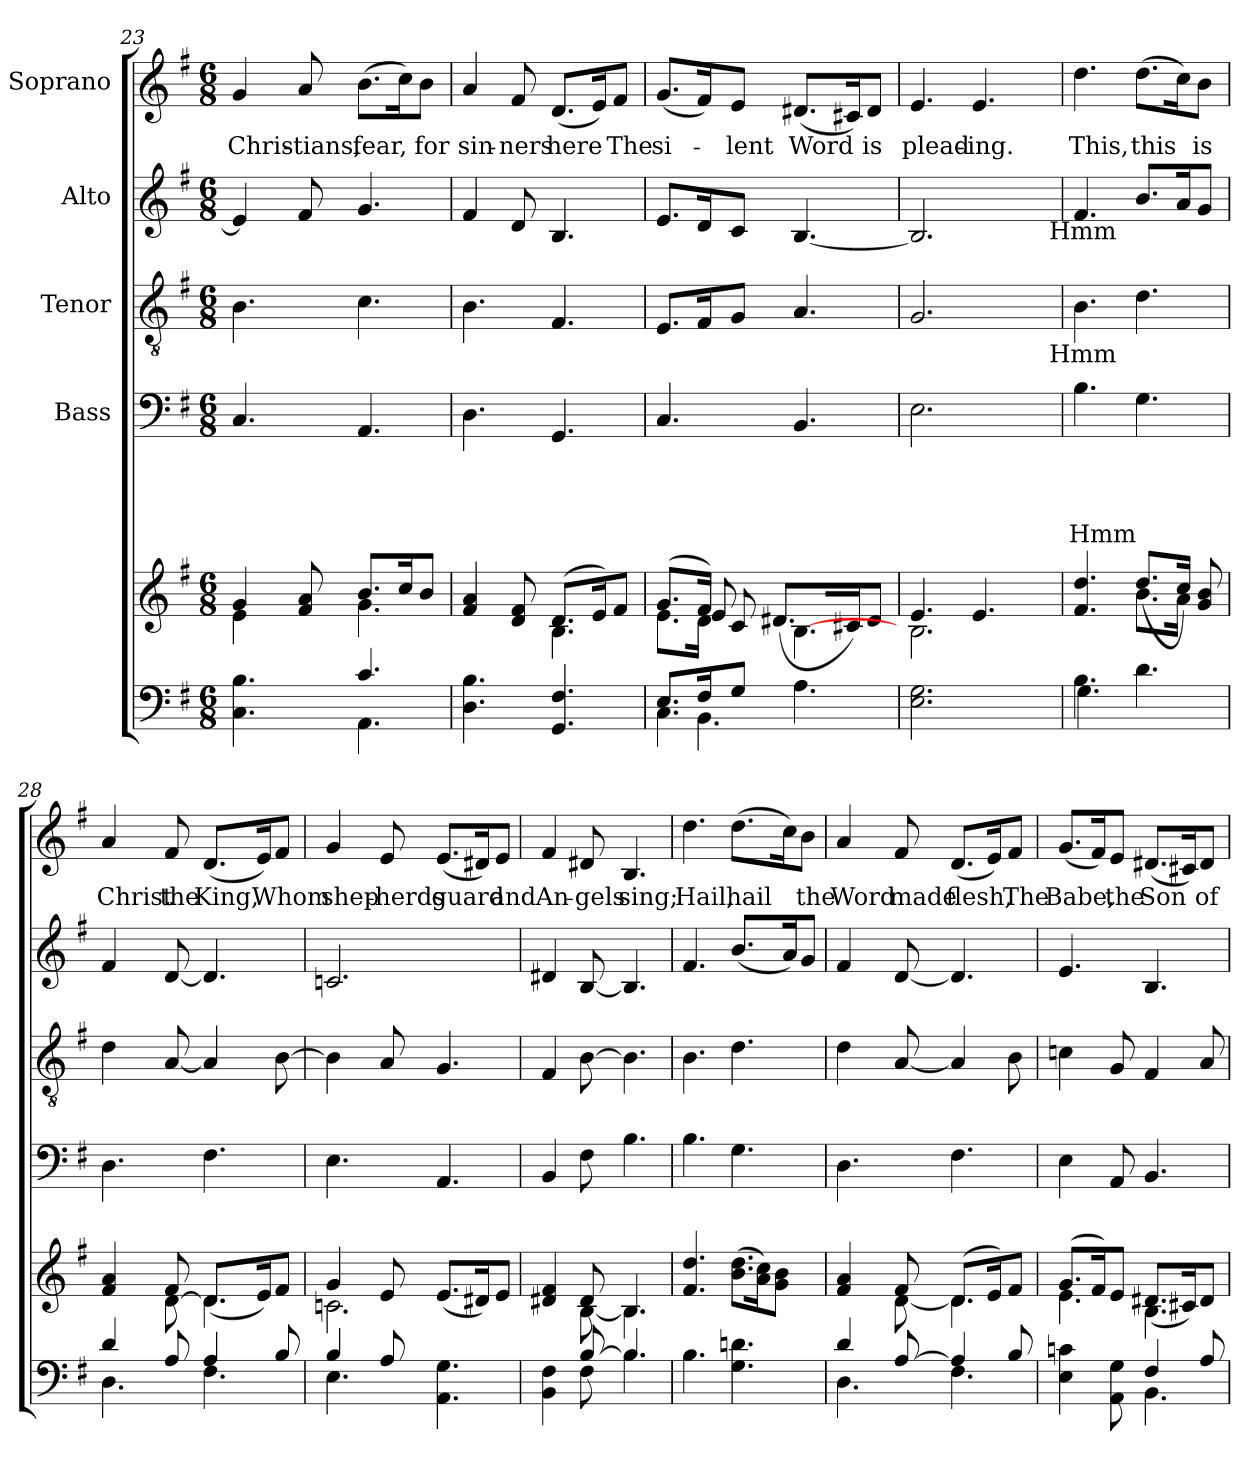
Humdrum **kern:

**kern	**kern	**kern	**text	**text	**text	**text	**kern	**kern	**kern	**text
*part5	*part5	*part4	*part4	*part4	*part4	*part4	*part3	*part2	*part1	*part1
*staff6	*staff5	*staff4	*staff4	*staff4	*staff4	*staff4	*staff3	*staff2	*staff1	*staff1
*	*	*I"Bass	*	*	*	*	*I"Tenor	*I"Alto	*I"Soprano	*
!!LO:PB:g=z
*clefF4	*clefG2	*clefF4	*	*	*	*	*clefGv2	*clefG2	*clefG2	*
*k[f#]	*k[f#]	*k[f#]	*	*	*	*	*k[f#]	*k[f#]	*k[f#]	*
*G:	*G:	*G:	*	*	*	*	*G:	*G:	*G:	*
*M6/8	*M6/8	*M6/8	*	*	*	*	*M6/8	*M6/8	*M6/8	*
=23	=23	=23	=23	=23	=23	=23	=23	=23	=23	=23
*^	*^	*	*	*	*	*	*	*	*	*
!	!	!	!	!	!	!	!	!	!	!	!	!LO:LY:b
4.C\ 4.B\	4.ryy	4e\	4g/	4.C/	.	.	.	.	4.B\	4e/]	4g/	Chris-
!	!	!	!	!	!	!	!	!	!	!	!	!LO:LY:b
.	.	8ryy	8f#/ 8a/	.	.	.	.	.	.	8f#/	8a/	-tians,
!	!	!	!	!	!	!	!	!	!	!	!	!LO:LY:b
4.AA\	4.c/	4.g\	8.b/L	4.AA/	.	.	.	.	4.c\	4.g/	(>8.b\L	fear,
.	.	.	16cc/k	.	.	.	.	.	.	.	16cc\k)	.
!	!	!	!	!	!	!	!	!	!	!	!	!LO:LY:b
.	.	.	8b/J	.	.	.	.	.	.	.	8b\J	for
*v	*v	*	*	*	*	*	*	*	*	*	*	*
=24	=24	=24	=24	=24	=24	=24	=24	=24	=24	=24	=24
!	!	!	!	!	!	!	!	!	!	!	!LO:LY:b
4.D\ 4.B\	4f#/ 4a/	4.ryy	4.D\	.	.	.	.	4.B\	4f#/	4a/	sin-
!	!	!	!	!	!	!	!	!	!	!	!LO:LY:b
.	8d/ 8f#/	.	.	.	.	.	.	.	8d/	8f#/	-ners
!	!	!	!	!	!	!	!	!	!	!	!LO:LY:b
4.GG/ 4.F#/	(>8.d/L	4.B\	4.GG/	.	.	.	.	4.F#/	4.B/	(<8.d/L	here
.	16e/k)	.	.	.	.	.	.	.	.	16e/k)	.
!	!	!	!	!	!	!	!	!	!	!	!LO:LY:b
.	8f#/J	.	.	.	.	.	.	.	.	8f#/J	The
=25	=25	=25	=25	=25	=25	=25	=25	=25	=25	=25	=25
*^	*^	*	*	*	*	*	*	*	*	*	*
*	*^	*	*	*^	*	*	*	*	*	*	*	*	*
!	!	!	!	!	!	!	!	!	!	!	!	!	!	!	!LO:LY:b
4.C\	8.E/L	8.ryy	(>8.g/L	8.e\L	8.ryy	4ryy	4.C/	.	.	.	.	8.E/L	8.e/L	(<8.g/L	si-
.	16F#/k	4.BB\	16f#/Jk)	16d\Jk	8e/	.	.	.	.	.	.	16F#/k	16d/k	16f#/k)	.
!	!	!	!	!	!	!	!	!	!	!	!	!	!	!	!LO:LY:b
.	8G/J	.	2ryy	8c/	.	16ryy	.	.	.	.	.	8G/J	8c/J	8e/J	-lent
.	.	.	.	.	16ryy	(>8.d#X/L	.	.	.	.	.	.	.	.	.
!	!	!	!	!	!	!	!	!	!	!	!	!	!	!	!LO:LY:b
4.ryy	4.A\	.	.	4.ryy	[<4.B\	.	4.BB/	.	.	.	.	4.A/	[<4.B/	(<8.d#X/L	Word
.	.	.	.	.	.	16ryy	.	.	.	.	.	.	.	.	.
.	.	8.ryy	.	.	.	16c#X/k)	.	.	.	.	.	.	.	16c#X/k)	.
!	!	!	!	!	!	!	!	!	!	!	!	!	!	!	!LO:LY:b
.	.	.	.	.	.	8d#/J	.	.	.	.	.	.	.	8d#/J	is
*v	*v	*v	*	*	*	*	*	*	*	*	*	*	*	*	*
=26	=26	=26	=26	=26	=26	=26	=26	=26	=26	=26	=26	=26	=26
!	!	!	!	!	!	!	!	!	!	!	!	!	!LO:LY:b
*	*	*v	*v	*v	*	*	*	*	*	*^	*^	*	*
2.E\ 2.G\	2.B\	4.e/	2.E\	.	.	.	.	2.G/	2ryy	2.B/]	2ryy	4.e/	plead-
!	!	!	!	!	!	!	!	!	!	!	!	!	!LO:LY:b
.	.	4.e/	.	.	.	.	.	.	.	.	.	4.e/	-ing.
.	.	.	.	.	.	.	.	.	8..ryy	.	8..ryy	.	.
!	!	!	!	!	!	!	!	!	!	!	!LO:TX:b:t=Hmm	!	!
!	!	!	!	!	!	!	!	!	!LO:TX:b:t=Hmm	!	!	!	!
.	.	.	.	.	.	.	.	.	32ryy	.	32ryy	.	.
=27	=27	=27	=27	=27	=27	=27	=27	=27	=27	=27	=27	=27	=27
*^	*	*	*	*	*	*	*	*	*	*	*	*	*
!	!	!	!	!	!	!	!	!LO:LY:b	!	!	!	!	!	!LO:LY:b
*	*	*	*	*	*	*	*	*	*v	*v	*	*	*	*
*	*	*	*	*	*	*	*	*	*	*v	*v	*	*
4.B\	4.G\	4.f#/ 4.dd/	4.ryy	4.B\	.	.	.	Hmm	4.B\	4.f#/	4.dd\	This,
!	!	!	!	!	!	!	!	!	!	!	!	!LO:LY:b
4.d\	4.ryy	8.b\L	(>8.dd/L	4.G\	.	.	.	.	4.d\	8.b/L	(>8.dd\L	this
.	.	16a\Jk	16cc/Jk)	.	.	.	.	.	.	16a/k	16cc\k)	.
!	!	!	!	!	!	!	!	!	!	!	!	!LO:LY:b
.	.	8ryy	8g/ 8b/	.	.	.	.	.	.	8g/J	8b\J	is
!!LO:LB:g=z
=28	=28	=28	=28	=28	=28	=28	=28	=28	=28	=28	=28	=28
!	!	!	!	!	!	!	!	!	!	!	!	!LO:LY:b
4d/	4.D\	4f#/ 4a/	4ryy	4.D\	.	.	.	.	4d\	4f#/	4a/	Christ
!	!	!	!	!	!	!	!	!	!	!	!	!LO:LY:b
8A/	.	[<8d\	8f#/	.	.	.	.	.	[<8A/	[<8d/	8f#/	the
!	!	!	!	!	!	!	!	!	!	!	!	!LO:LY:b
4.F#\	4A/	4.d\]	(>8.d/L	4.F#\	.	.	.	.	4A/]	4.d/]	(<8.d/L	King,
!	!	!	!	!	!	!	!	!	!	!	!	!LO:LY:b
.	.	.	16e/k)	.	.	.	.	.	.	.	16e/k)	Whom
.	8B/	.	8f#/J	.	.	.	.	.	[>8B\	.	8f#/J	.
=29	=29	=29	=29	=29	=29	=29	=29	=29	=29	=29	=29	=29
!	!	!	!	!	!	!	!	!	!	!	!	!LO:LY:b
4B/	4.E\	2.cn\	4g/	4.E\	.	.	.	.	4B\]	2.cn/	4g/	shep-
!	!	!	!	!	!	!	!	!	!	!	!	!LO:LY:b
8A/	.	.	8e/	.	.	.	.	.	8A/	.	8e/	-herds
!	!	!	!	!	!	!	!	!	!	!	!	!LO:LY:b
4.AA\ 4.G\	4.ryy	.	(>8.e/L	4.AA/	.	.	.	.	4.G/	.	(<8.e/L	guard
.	.	.	16d#X/k)	.	.	.	.	.	.	.	16d#X/k)	.
!	!	!	!	!	!	!	!	!	!	!	!	!LO:LY:b
.	.	.	8e/J	.	.	.	.	.	.	.	8e/J	and
=30	=30	=30	=30	=30	=30	=30	=30	=30	=30	=30	=30	=30
!	!	!	!	!	!	!	!	!	!	!	!	!LO:LY:b
4BB\ 4F#\	4ryy	4d#X/ 4f#/	4ryy	4BB/	.	.	.	.	4F#/	4d#X/	4f#/	An-
!	!	!	!	!	!	!	!	!	!	!	!	!LO:LY:b
[>8B/	8F#\	8d#/	[<8B\	8F#\	.	.	.	.	[>8B\	[<8B/	8d#X/	-gels
!	!	!	!	!	!	!	!	!	!	!	!	!LO:LY:b
4.B\]	4.B/	4.B/	4.B\]	4.B\	.	.	.	.	4.B\]	4.B/]	4.B/	sing;
=31	=31	=31	=31	=31	=31	=31	=31	=31	=31	=31	=31	=31
!	!	!	!	!	!	!	!	!	!	!	!	!LO:LY:b
*v	*v	*	*	*	*	*	*	*	*	*	*	*
*	*v	*v	*	*	*	*	*	*	*	*	*
4.B\	4.f#/ 4.dd/	4.B\	.	.	.	.	4.B\	4.f#/	4.dd\	Hail,
*	*Xtuplet	*	*	*	*	*	*	*	*	*
!	!	!	!	!	!	!	!	!	!	!LO:LY:b
4.G\ 4.dn\	(>12.b\ 12.dd\L	4.G\	.	.	.	.	4.d\	(<8.b/L	(>8.dd\L	hail
.	24a\ 24cc\k)	.	.	.	.	.	.	.	.	.
.	12g\ 12b\J	.	.	.	.	.	.	.	.	.
.	.	.	.	.	.	.	.	16a/k)	16cc\k)	.
!	!	!	!	!	!	!	!	!	!	!LO:LY:b
.	8ryy	.	.	.	.	.	.	8g/J	8b\J	the
=32	=32	=32	=32	=32	=32	=32	=32	=32	=32	=32
*^	*^	*	*	*	*	*	*	*	*	*
!	!	!	!	!	!	!	!	!	!	!	!	!LO:LY:b
4d/	4.D\	4f#/ 4a/	4ryy	4.D\	.	.	.	.	4d\	4f#/	4a/	Word
!	!	!	!	!	!	!	!	!	!	!	!	!LO:LY:b
[>8A/	.	8f#/	[<8d\	.	.	.	.	.	[<8A/	[<8d/	8f#/	made
!	!	!	!	!	!	!	!	!	!	!	!	!LO:LY:b
4A/]	4.F#\	(>8.d/L	4.d\]	4.F#\	.	.	.	.	4A/]	4.d/]	(<8.d/L	flesh,
.	.	16e/k)	.	.	.	.	.	.	.	.	16e/k)	.
!	!	!	!	!	!	!	!	!	!	!	!	!LO:LY:b
8B/	.	8f#/J	.	.	.	.	.	.	8B\	.	8f#/J	The
!!LO:PB:g=z
=33	=33	=33	=33	=33	=33	=33	=33	=33	=33	=33	=33	=33
!	!	!	!	!	!	!	!	!	!	!	!	!LO:LY:b
4E\ 4cn\	4.ryy	(>8.g/L	4.e\	4E\	.	.	.	.	4cn\	4.e/	(<8.g/L	Babe,
.	.	16f#/k)	.	.	.	.	.	.	.	.	16f#/k)	.
!	!	!	!	!	!	!	!	!	!	!	!	!LO:LY:b
8AA\ 8G\	.	8e/J	.	8AA/	.	.	.	.	8G/	.	8e/J	the
!	!	!	!	!	!	!	!	!	!	!	!	!LO:LY:b
4.BB\	4F#/	4.B\	(>8.d#X/L	4.BB/	.	.	.	.	4F#/	4.B/	(<8.d#X/L	Son
.	.	.	16c#X/k)	.	.	.	.	.	.	.	16c#X/k)	.
!	!	!	!	!	!	!	!	!	!	!	!	!LO:LY:b
.	8A/	.	8d#/J	.	.	.	.	.	8A/	.	8d#/J	of
*v	*v	*	*	*	*	*	*	*	*	*	*	*
*	*v	*v	*	*	*	*	*	*	*	*	*
=	=	=	=	=	=	=	=	=	=	=
*-	*-	*-	*-	*-	*-	*-	*-	*-	*-	*-
